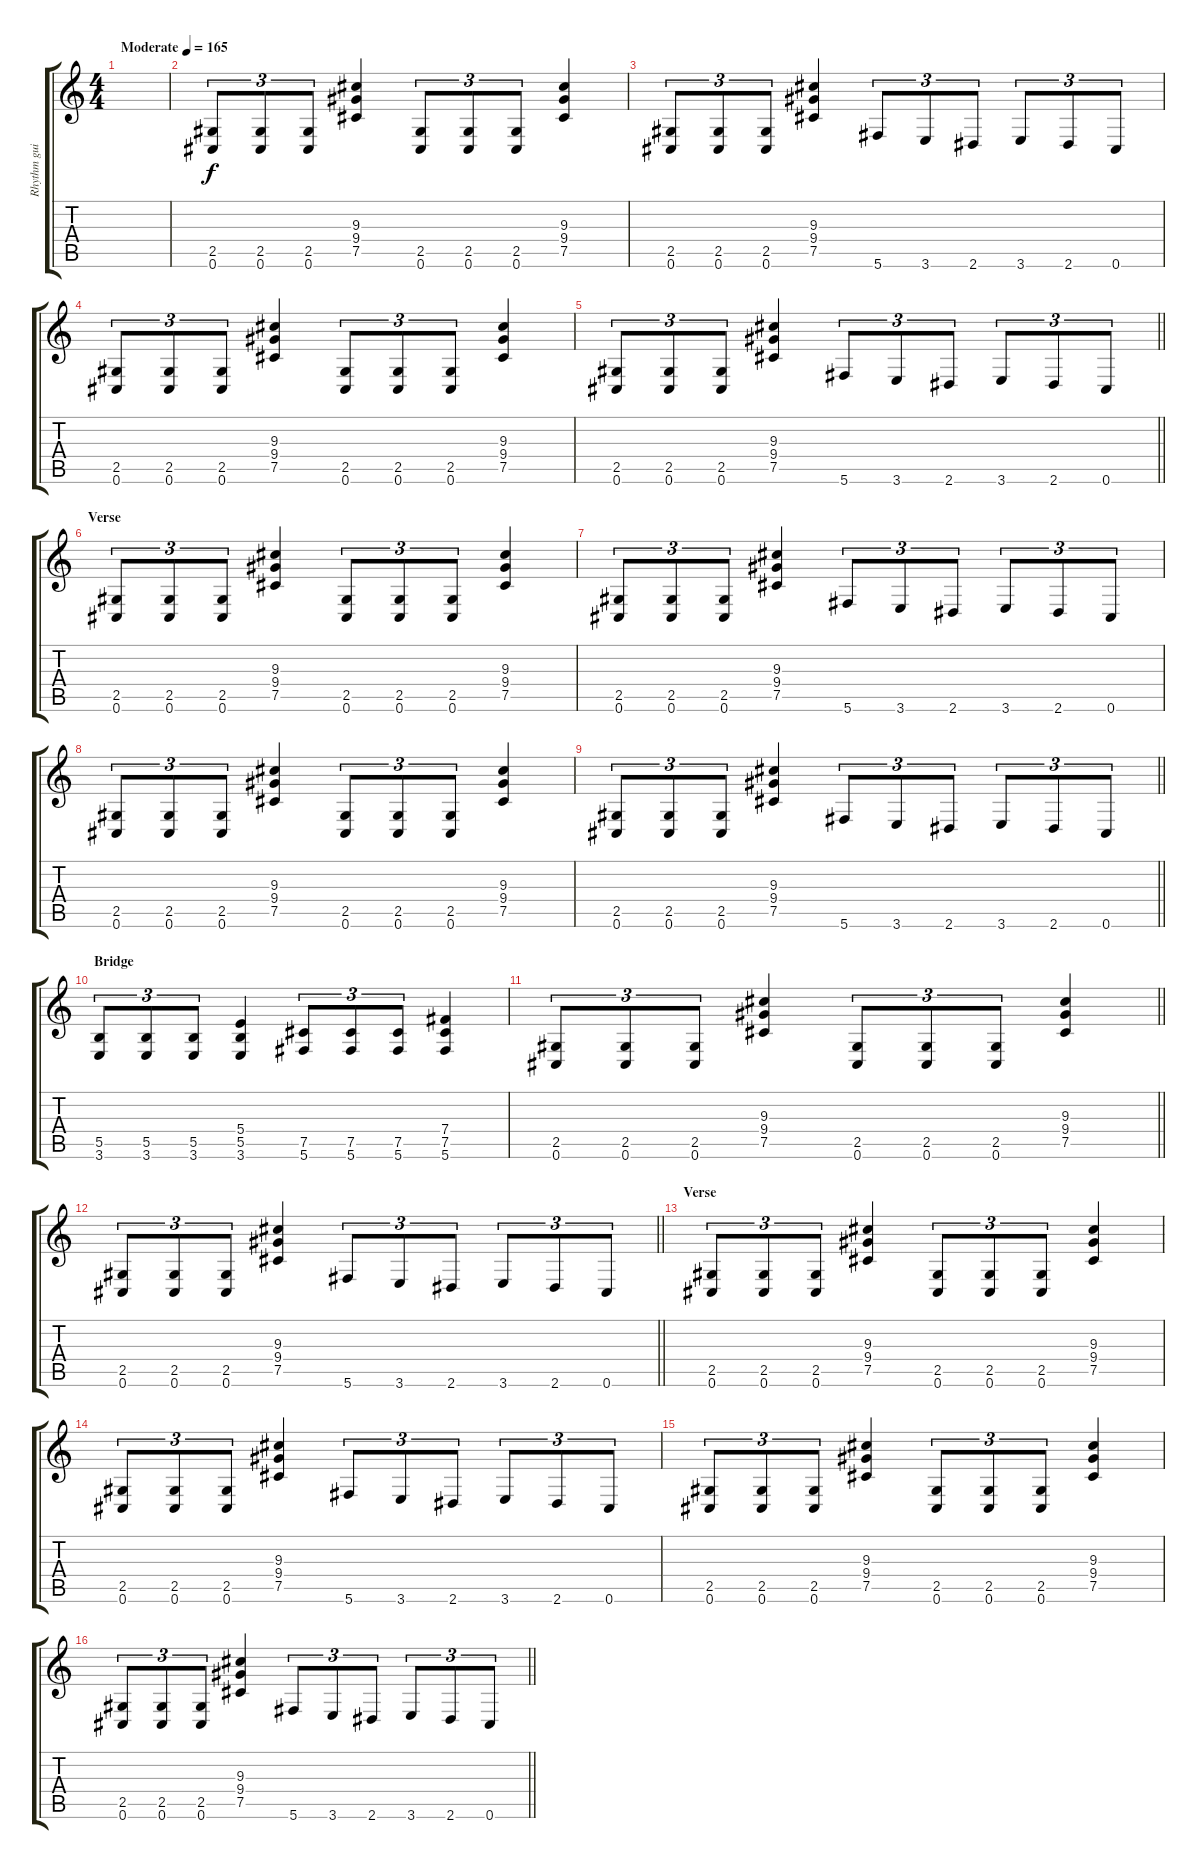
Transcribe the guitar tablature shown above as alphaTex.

\track ("Rhythm guitar" "Rhythm gui") {instrument distortionguitar}
\staff {score tabs}
\tuning (Db4 Ab3 E3 B2 Gb2 Db2) {hide}
\ts (4 4)
\tempo (165 "Moderate")
\clef g2
\ks c
|
(2.5 0.6).8{tu (3 2)} (2.5 0.6).8{tu (3 2)} (2.5 0.6).8{tu (3 2)} (9.3 9.4 7.5).4 (2.5 0.6).8{tu (3 2)} (2.5 0.6).8{tu (3 2)} (2.5 0.6).8{tu (3 2)} (9.3 9.4 7.5).4 |
(2.5 0.6).8{tu (3 2)} (2.5 0.6).8{tu (3 2)} (2.5 0.6).8{tu (3 2)} (9.3 9.4 7.5).4 5.6.8{tu (3 2)} 3.6.8{tu (3 2)} 2.6.8{tu (3 2)} 3.6.8{tu (3 2)} 2.6.8{tu (3 2)} 0.6.8{tu (3 2)} |
(2.5 0.6).8{tu (3 2)} (2.5 0.6).8{tu (3 2)} (2.5 0.6).8{tu (3 2)} (9.3 9.4 7.5).4 (2.5 0.6).8{tu (3 2)} (2.5 0.6).8{tu (3 2)} (2.5 0.6).8{tu (3 2)} (9.3 9.4 7.5).4 |
\barLineRight lightlight
(2.5 0.6).8{tu (3 2)} (2.5 0.6).8{tu (3 2)} (2.5 0.6).8{tu (3 2)} (9.3 9.4 7.5).4 5.6.8{tu (3 2)} 3.6.8{tu (3 2)} 2.6.8{tu (3 2)} 3.6.8{tu (3 2)} 2.6.8{tu (3 2)} 0.6.8{tu (3 2)} |
\section ("" "Verse")
(2.5 0.6).8{tu (3 2)} (2.5 0.6).8{tu (3 2)} (2.5 0.6).8{tu (3 2)} (9.3 9.4 7.5).4 (2.5 0.6).8{tu (3 2)} (2.5 0.6).8{tu (3 2)} (2.5 0.6).8{tu (3 2)} (9.3 9.4 7.5).4 |
(2.5 0.6).8{tu (3 2)} (2.5 0.6).8{tu (3 2)} (2.5 0.6).8{tu (3 2)} (9.3 9.4 7.5).4 5.6.8{tu (3 2)} 3.6.8{tu (3 2)} 2.6.8{tu (3 2)} 3.6.8{tu (3 2)} 2.6.8{tu (3 2)} 0.6.8{tu (3 2)} |
(2.5 0.6).8{tu (3 2)} (2.5 0.6).8{tu (3 2)} (2.5 0.6).8{tu (3 2)} (9.3 9.4 7.5).4 (2.5 0.6).8{tu (3 2)} (2.5 0.6).8{tu (3 2)} (2.5 0.6).8{tu (3 2)} (9.3 9.4 7.5).4 |
\barLineRight lightlight
(2.5 0.6).8{tu (3 2)} (2.5 0.6).8{tu (3 2)} (2.5 0.6).8{tu (3 2)} (9.3 9.4 7.5).4 5.6.8{tu (3 2)} 3.6.8{tu (3 2)} 2.6.8{tu (3 2)} 3.6.8{tu (3 2)} 2.6.8{tu (3 2)} 0.6.8{tu (3 2)} |
\section ("" "Bridge")
(5.5 3.6).8{tu (3 2)} (5.5 3.6).8{tu (3 2)} (5.5 3.6).8{tu (3 2)} (5.4 5.5 3.6).4 (7.5 5.6).8{tu (3 2)} (7.5 5.6).8{tu (3 2)} (7.5 5.6).8{tu (3 2)} (7.4 7.5 5.6).4 |
\barLineRight lightlight
(2.5 0.6).8{tu (3 2)} (2.5 0.6).8{tu (3 2)} (2.5 0.6).8{tu (3 2)} (9.3 9.4 7.5).4 (2.5 0.6).8{tu (3 2)} (2.5 0.6).8{tu (3 2)} (2.5 0.6).8{tu (3 2)} (9.3 9.4 7.5).4 |
\barLineRight lightlight
(2.5 0.6).8{tu (3 2)} (2.5 0.6).8{tu (3 2)} (2.5 0.6).8{tu (3 2)} (9.3 9.4 7.5).4 5.6.8{tu (3 2)} 3.6.8{tu (3 2)} 2.6.8{tu (3 2)} 3.6.8{tu (3 2)} 2.6.8{tu (3 2)} 0.6.8{tu (3 2)} |
\section ("" "Verse")
(2.5 0.6).8{tu (3 2)} (2.5 0.6).8{tu (3 2)} (2.5 0.6).8{tu (3 2)} (9.3 9.4 7.5).4 (2.5 0.6).8{tu (3 2)} (2.5 0.6).8{tu (3 2)} (2.5 0.6).8{tu (3 2)} (9.3 9.4 7.5).4 |
(2.5 0.6).8{tu (3 2)} (2.5 0.6).8{tu (3 2)} (2.5 0.6).8{tu (3 2)} (9.3 9.4 7.5).4 5.6.8{tu (3 2)} 3.6.8{tu (3 2)} 2.6.8{tu (3 2)} 3.6.8{tu (3 2)} 2.6.8{tu (3 2)} 0.6.8{tu (3 2)} |
(2.5 0.6).8{tu (3 2)} (2.5 0.6).8{tu (3 2)} (2.5 0.6).8{tu (3 2)} (9.3 9.4 7.5).4 (2.5 0.6).8{tu (3 2)} (2.5 0.6).8{tu (3 2)} (2.5 0.6).8{tu (3 2)} (9.3 9.4 7.5).4 |
\barLineRight lightlight
(2.5 0.6).8{tu (3 2)} (2.5 0.6).8{tu (3 2)} (2.5 0.6).8{tu (3 2)} (9.3 9.4 7.5).4 5.6.8{tu (3 2)} 3.6.8{tu (3 2)} 2.6.8{tu (3 2)} 3.6.8{tu (3 2)} 2.6.8{tu (3 2)} 0.6.8{tu (3 2)}
